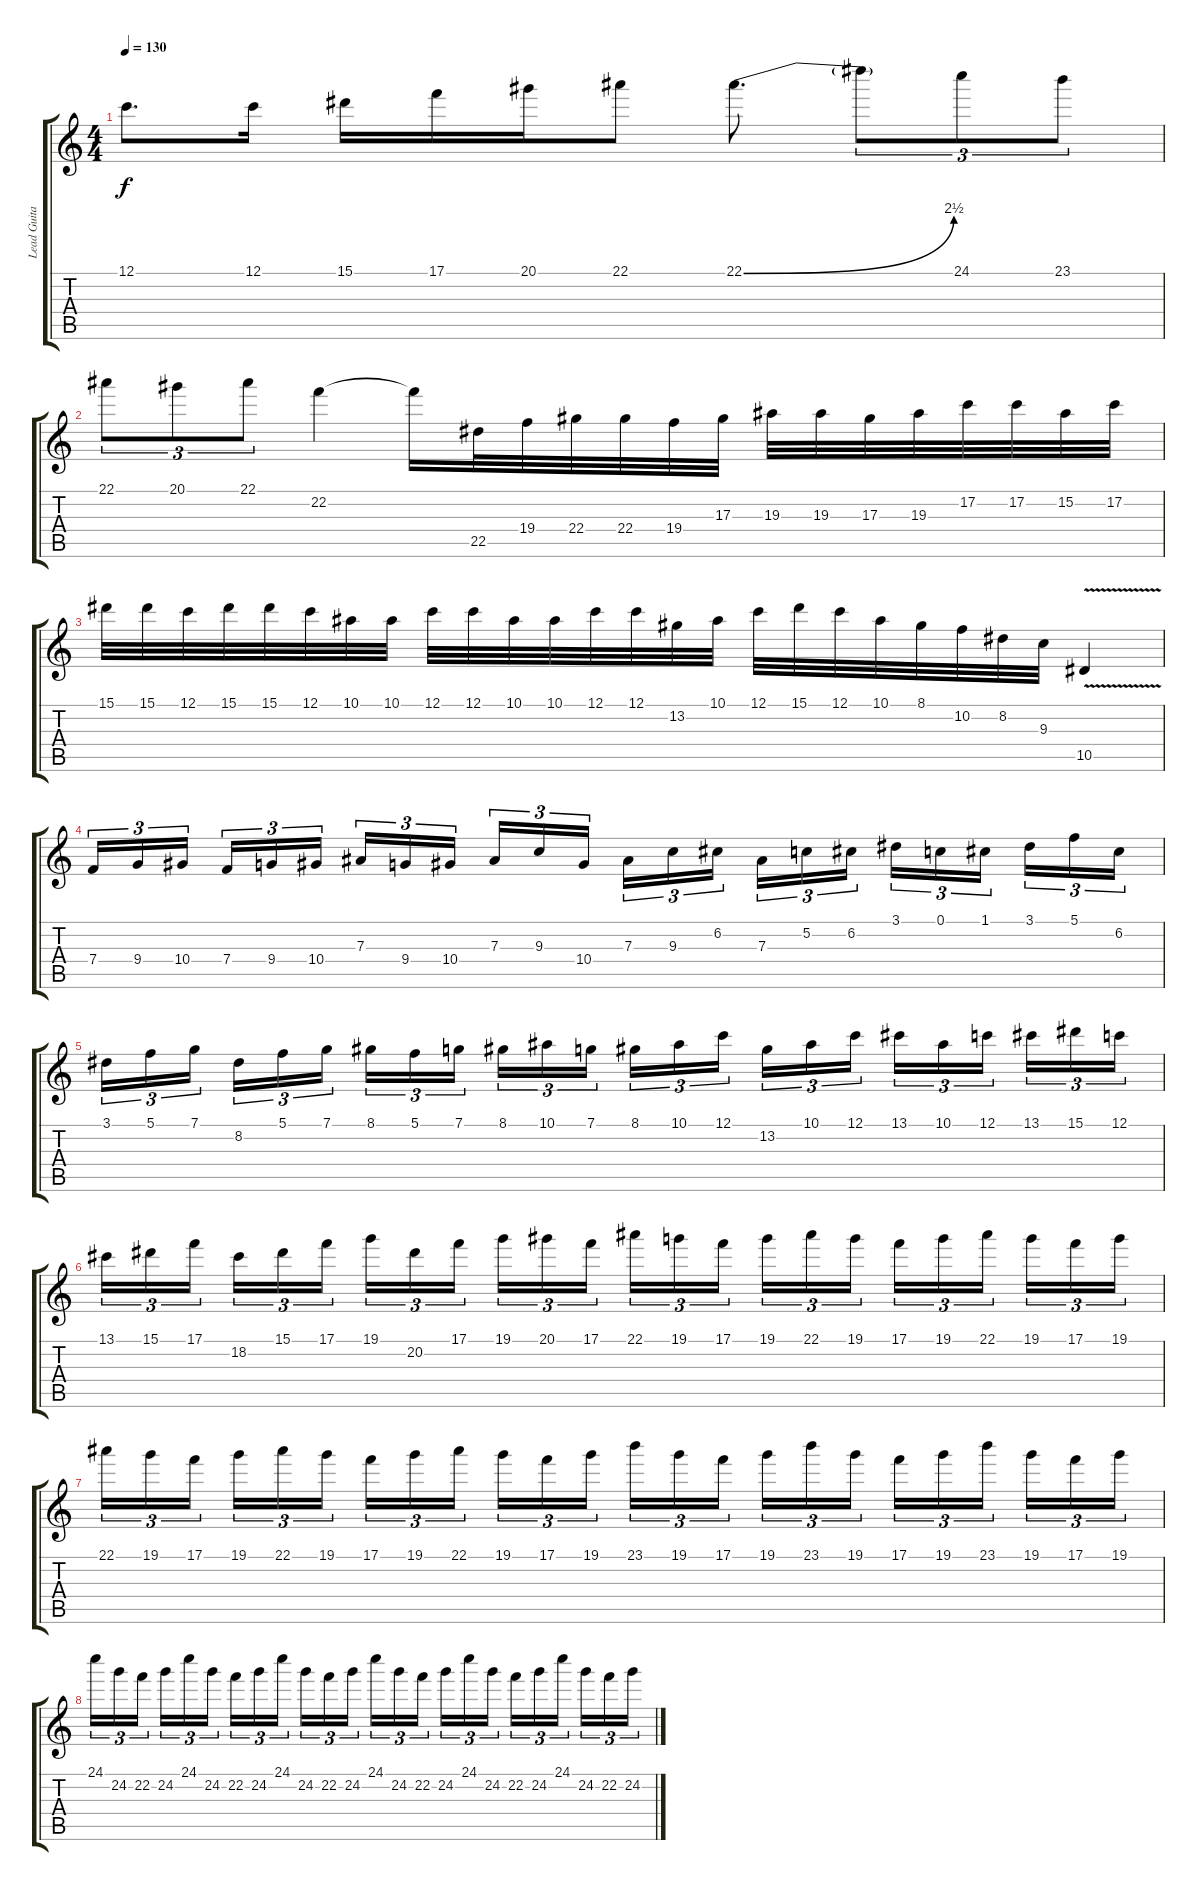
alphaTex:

\track ("Lead Guitar" "Lead Guita") {instrument distortionguitar}
\staff {score tabs}
\tuning (C4 G3 Eb3 Bb2 F2 C2) {hide}
\ts (4 4)
\tempo 130
\clef g2
\ks c
12.1{t}.8{d dy f} 12.1.16 15.1.16 17.1.16 20.1.16 22.1.8 22.1{be (bend 0 0 60 10)}.8{d} 22.1{t}.8{tu (3 2)} 24.1.8{tu (3 2)} 23.1.8{tu (3 2)} |
22.1.8{tu (3 2)} 20.1.8{tu (3 2)} 22.1.8{tu (3 2)} 22.2.4 22.2{t}.16 22.5.32 19.4.32 22.4.32 22.4.32 19.4.32 17.3.32 19.3.32 19.3.32 17.3.32 19.3.32 17.2.32 17.2.32 15.2.32 17.2.32 |
15.1.32 15.1.32 12.1.32 15.1.32 15.1.32 12.1.32 10.1.32 10.1.32 12.1.32 12.1.32 10.1.32 10.1.32 12.1.32 12.1.32 13.2.32 10.1.32 12.1.32 15.1.32 12.1.32 10.1.32 8.1.32 10.2.32 8.2.32 9.3.32 10.5{v}.4 |
7.4.16{tu (3 2)} 9.4.16{tu (3 2)} 10.4.16{tu (3 2) beam splitsecondary} 7.4.16{tu (3 2)} 9.4.16{tu (3 2)} 10.4.16{tu (3 2)} 7.3.16{tu (3 2)} 9.4.16{tu (3 2)} 10.4.16{tu (3 2) beam splitsecondary} 7.3.16{tu (3 2)} 9.3.16{tu (3 2)} 10.4.16{tu (3 2)} 7.3.16{tu (3 2)} 9.3.16{tu (3 2)} 6.2.16{tu (3 2) beam splitsecondary} 7.3.16{tu (3 2)} 5.2.16{tu (3 2)} 6.2.16{tu (3 2)} 3.1.16{tu (3 2)} 0.1.16{tu (3 2)} 1.1.16{tu (3 2) beam splitsecondary} 3.1.16{tu (3 2)} 5.1.16{tu (3 2)} 6.2.16{tu (3 2)} |
3.1.16{tu (3 2)} 5.1.16{tu (3 2)} 7.1.16{tu (3 2) beam splitsecondary} 8.2.16{tu (3 2)} 5.1.16{tu (3 2)} 7.1.16{tu (3 2)} 8.1.16{tu (3 2)} 5.1.16{tu (3 2)} 7.1.16{tu (3 2) beam splitsecondary} 8.1.16{tu (3 2)} 10.1.16{tu (3 2)} 7.1.16{tu (3 2)} 8.1.16{tu (3 2)} 10.1.16{tu (3 2)} 12.1.16{tu (3 2) beam splitsecondary} 13.2.16{tu (3 2)} 10.1.16{tu (3 2)} 12.1.16{tu (3 2)} 13.1.16{tu (3 2)} 10.1.16{tu (3 2)} 12.1.16{tu (3 2) beam splitsecondary} 13.1.16{tu (3 2)} 15.1.16{tu (3 2)} 12.1.16{tu (3 2)} |
13.1.16{tu (3 2)} 15.1.16{tu (3 2)} 17.1.16{tu (3 2) beam splitsecondary} 18.2.16{tu (3 2)} 15.1.16{tu (3 2)} 17.1.16{tu (3 2)} 19.1.16{tu (3 2)} 20.2.16{tu (3 2)} 17.1.16{tu (3 2) beam splitsecondary} 19.1.16{tu (3 2)} 20.1.16{tu (3 2)} 17.1.16{tu (3 2)} 22.1.16{tu (3 2)} 19.1.16{tu (3 2)} 17.1.16{tu (3 2) beam splitsecondary} 19.1.16{tu (3 2)} 22.1.16{tu (3 2)} 19.1.16{tu (3 2)} 17.1.16{tu (3 2)} 19.1.16{tu (3 2)} 22.1.16{tu (3 2) beam splitsecondary} 19.1.16{tu (3 2)} 17.1.16{tu (3 2)} 19.1.16{tu (3 2)} |
22.1.16{tu (3 2)} 19.1.16{tu (3 2)} 17.1.16{tu (3 2) beam splitsecondary} 19.1.16{tu (3 2)} 22.1.16{tu (3 2)} 19.1.16{tu (3 2)} 17.1.16{tu (3 2)} 19.1.16{tu (3 2)} 22.1.16{tu (3 2) beam splitsecondary} 19.1.16{tu (3 2)} 17.1.16{tu (3 2)} 19.1.16{tu (3 2)} 23.1.16{tu (3 2)} 19.1.16{tu (3 2)} 17.1.16{tu (3 2) beam splitsecondary} 19.1.16{tu (3 2)} 23.1.16{tu (3 2)} 19.1.16{tu (3 2)} 17.1.16{tu (3 2)} 19.1.16{tu (3 2)} 23.1.16{tu (3 2) beam splitsecondary} 19.1.16{tu (3 2)} 17.1.16{tu (3 2)} 19.1.16{tu (3 2)} |
24.1.16{tu (3 2)} 24.2.16{tu (3 2)} 22.2.16{tu (3 2) beam splitsecondary} 24.2.16{tu (3 2)} 24.1.16{tu (3 2)} 24.2.16{tu (3 2)} 22.2.16{tu (3 2)} 24.2.16{tu (3 2)} 24.1.16{tu (3 2) beam splitsecondary} 24.2.16{tu (3 2)} 22.2.16{tu (3 2)} 24.2.16{tu (3 2)} 24.1.16{tu (3 2)} 24.2.16{tu (3 2)} 22.2.16{tu (3 2) beam splitsecondary} 24.2.16{tu (3 2)} 24.1.16{tu (3 2)} 24.2.16{tu (3 2)} 22.2.16{tu (3 2)} 24.2.16{tu (3 2)} 24.1.16{tu (3 2) beam splitsecondary} 24.2.16{tu (3 2)} 22.2.16{tu (3 2)} 24.2.16{tu (3 2)}
